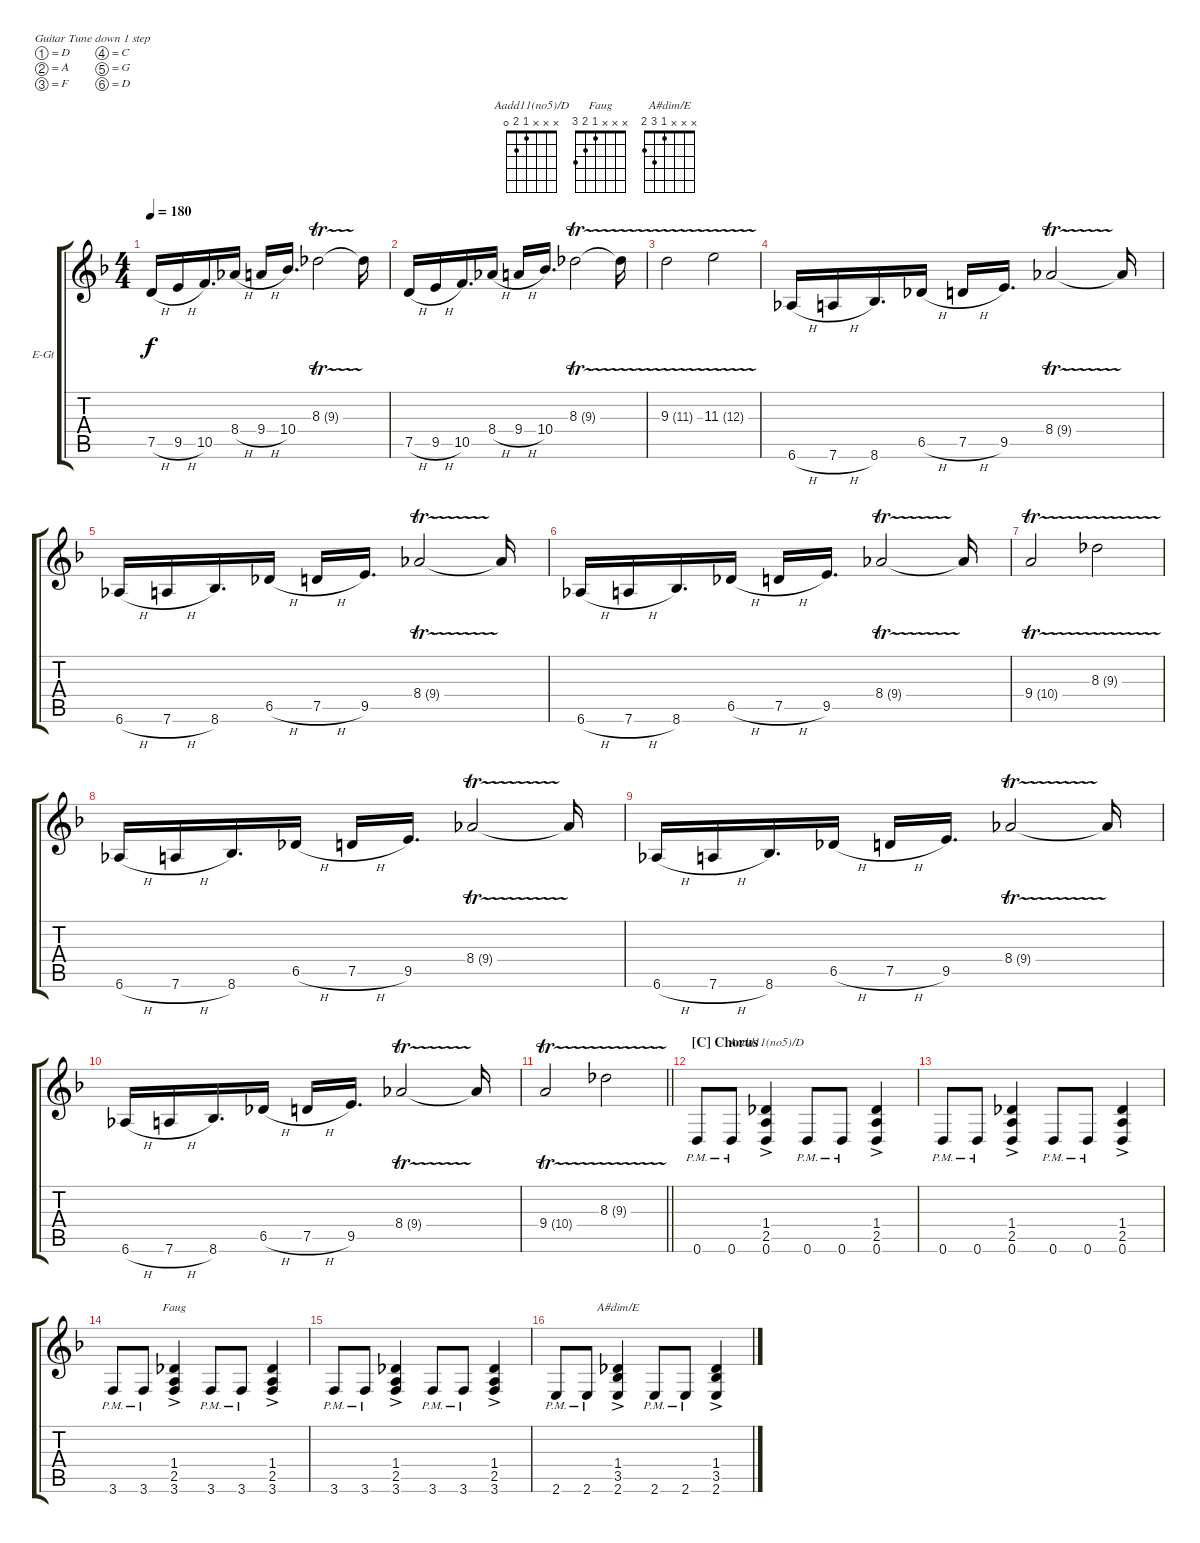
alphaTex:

\bracketExtendMode groupsimilarinstruments
\firstSystemTrackNameOrientation horizontal
\otherSystemsTrackNameOrientation horizontal
\track ("Guitar 1" "E-Gt") {instrument overdrivenguitar}
\staff {score tabs}
\tuning (D4 A3 F3 C3 G2 D2)
\chord ("Aadd11(no5)/D" x x x 1 2 0)
\chord ("Faug" x x x 1 2 3)
\chord ("A#dim/E" x x x 1 3 2)
\ts (4 4)
\tempo 180
\clef g2
\ks dminor
7.5{h}.16{dy f} 9.5{h}.16 10.5.16{d} 8.4{h}.16 9.4{h}.16 10.4.16{d} 8.3{tr (9 16)}.2 8.3{t}.16 |
7.5{h}.16 9.5{h}.16 10.5.16{d} 8.4{h}.16 9.4{h}.16 10.4.16{d} 8.3{tr (9 16)}.2 8.3{tr (9 16) t}.16 |
9.3{tr (11 16)}.2 11.3{tr (12 16)}.2 |
6.6{h}.16 7.6{h}.16 8.6.16{d} 6.5{h}.16 7.5{h}.16 9.5.16{d} 8.4{tr (9 16)}.2 8.4{t}.16 |
6.6{h}.16 7.6{h}.16 8.6.16{d} 6.5{h}.16 7.5{h}.16 9.5.16{d} 8.4{tr (9 16)}.2 8.4{t}.16 |
6.6{h}.16 7.6{h}.16 8.6.16{d} 6.5{h}.16 7.5{h}.16 9.5.16{d} 8.4{tr (9 16)}.2 8.4{t}.16 |
9.4{tr (10 16)}.2 8.3{tr (9 16)}.2 |
6.6{h}.16 7.6{h}.16 8.6.16{d} 6.5{h}.16 7.5{h}.16 9.5.16{d} 8.4{tr (9 16)}.2 8.4{t}.16 |
6.6{h}.16 7.6{h}.16 8.6.16{d} 6.5{h}.16 7.5{h}.16 9.5.16{d} 8.4{tr (9 16)}.2 8.4{t}.16 |
6.6{h}.16 7.6{h}.16 8.6.16{d} 6.5{h}.16 7.5{h}.16 9.5.16{d} 8.4{tr (9 16)}.2 8.4{t}.16 |
\barLineRight lightlight
9.4{tr (10 16)}.2 8.3{tr (9 16)}.2 |
\section ("C" "Chorus")
0.6{pm}.8 0.6{pm}.8 (1.4{ac} 2.5{ac} 0.6{ac}).4{ch "Aadd11(no5)/D"} 0.6{pm}.8 0.6{pm}.8 (1.4{ac} 2.5{ac} 0.6{ac}).4 |
0.6{pm}.8 0.6{pm}.8 (1.4{ac} 2.5{ac} 0.6{ac}).4 0.6{pm}.8 0.6{pm}.8 (1.4{ac} 2.5{ac} 0.6{ac}).4 |
3.6{pm}.8 3.6{pm}.8 (1.4{ac} 2.5{ac} 3.6{ac}).4{ch "Faug"} 3.6{pm}.8 3.6{pm}.8 (1.4{ac} 2.5{ac} 3.6{ac}).4 |
3.6{pm}.8 3.6{pm}.8 (1.4{ac} 2.5{ac} 3.6{ac}).4 3.6{pm}.8 3.6{pm}.8 (1.4{ac} 2.5{ac} 3.6{ac}).4 |
2.6{pm}.8 2.6{pm}.8 (1.4{ac} 3.5{ac} 2.6{ac}).4{ch "A#dim/E"} 2.6{pm}.8 2.6{pm}.8 (1.4{ac} 3.5{ac} 2.6{ac}).4
